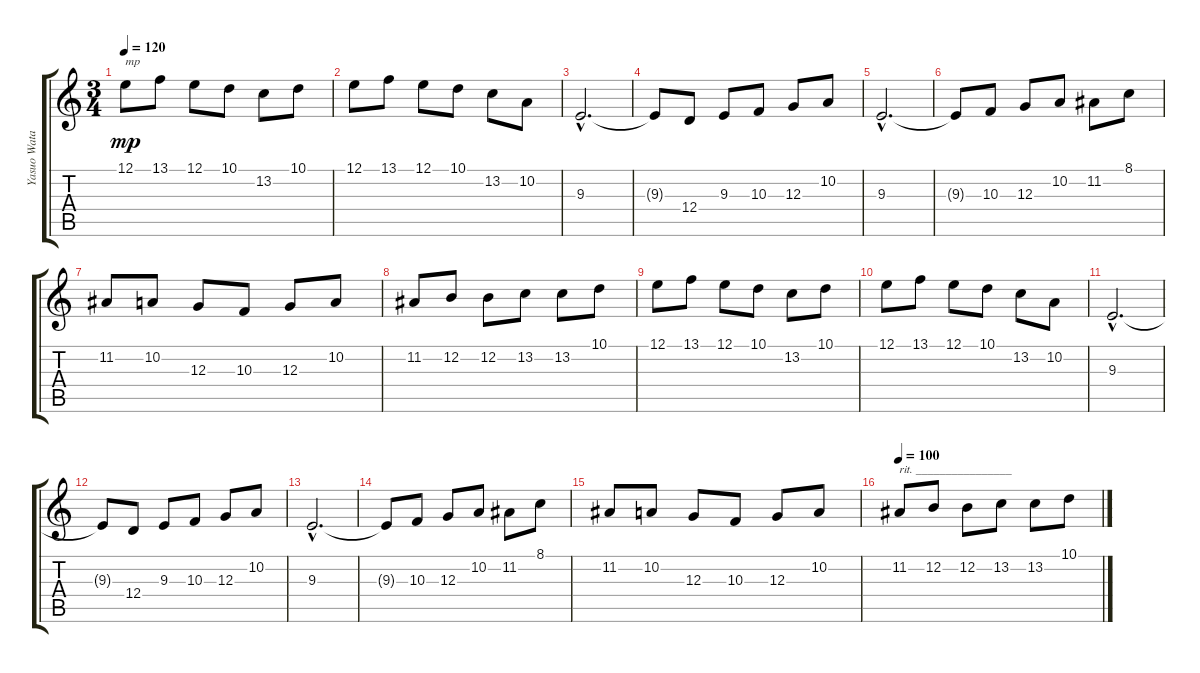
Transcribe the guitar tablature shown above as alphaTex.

\track ("Yasuo Watani" "Yasuo Wata") {instrument harmonica}
\staff {score tabs}
\tuning (E4 B3 G3 D3 A2 E2) {hide}
\ts (3 4)
\tempo 120
\clef g2
\ks c
12.1.8{txt "mp" dy mp} 13.1.8 12.1.8 10.1.8 13.2.8 10.1.8 |
12.1.8 13.1.8 12.1.8 10.1.8 13.2.8 10.2.8 |
9.3{hac}.2{d} |
9.3{t}.8 12.4.8 9.3.8 10.3.8 12.3.8 10.2.8 |
9.3{hac}.2{d} |
9.3{t}.8 10.3.8 12.3.8 10.2.8 11.2.8 8.1.8 |
11.2.8 10.2.8 12.3.8 10.3.8 12.3.8 10.2.8 |
11.2.8 12.2.8 12.2.8 13.2.8 13.2.8 10.1.8 |
12.1.8 13.1.8 12.1.8 10.1.8 13.2.8 10.1.8 |
12.1.8 13.1.8 12.1.8 10.1.8 13.2.8 10.2.8 |
9.3{hac}.2{d} |
9.3{t}.8 12.4.8 9.3.8 10.3.8 12.3.8 10.2.8 |
9.3{hac}.2{d} |
9.3{t}.8 10.3.8 12.3.8 10.2.8 11.2.8 8.1.8 |
11.2.8 10.2.8 12.3.8 10.3.8 12.3.8 10.2.8 |
\tempo 100
11.2.8{txt "rit. ________________"} 12.2.8 12.2.8 13.2.8 13.2.8 10.1.8
